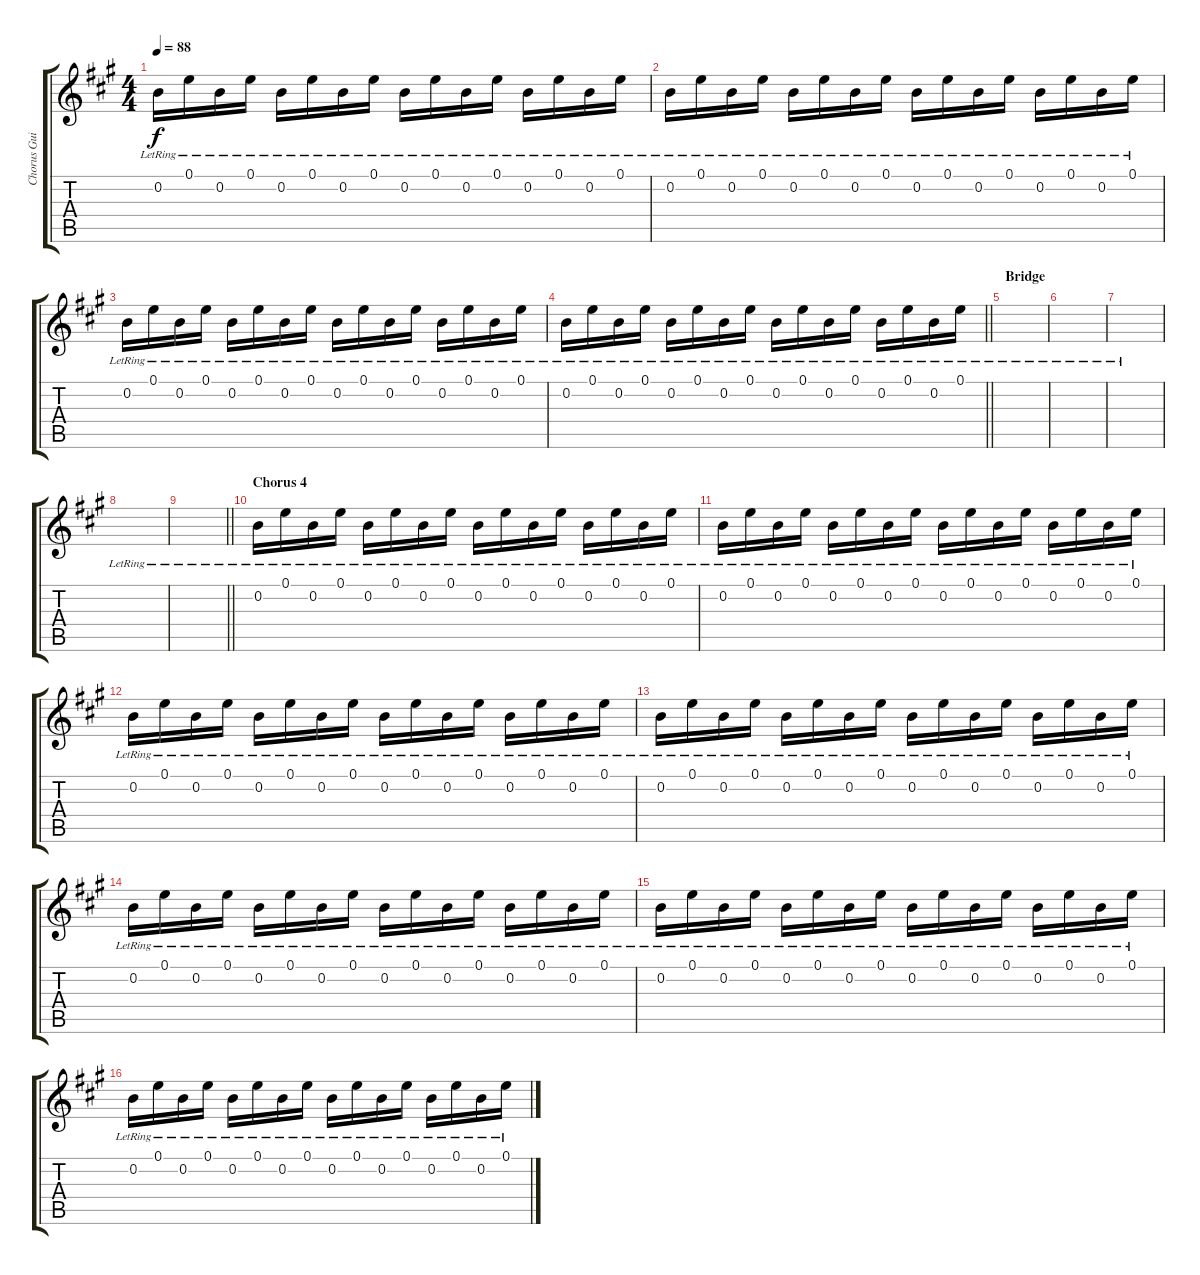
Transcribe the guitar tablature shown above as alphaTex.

\track ("Chorus Guitar" "Chorus Gui") {instrument electricguitarjazz}
\staff {score tabs}
\tuning (E4 B3 G3 D3 A2 E2) {hide}
\ts (4 4)
\tempo 88
\clef g2
\ks a
0.2{lr}.16{dy f} 0.1{lr}.16 0.2{lr}.16 0.1{lr}.16 0.2{lr}.16 0.1{lr}.16 0.2{lr}.16 0.1{lr}.16 0.2{lr}.16 0.1{lr}.16 0.2{lr}.16 0.1{lr}.16 0.2{lr}.16 0.1{lr}.16 0.2{lr}.16 0.1{lr}.16 |
0.2{lr}.16 0.1{lr}.16 0.2{lr}.16 0.1{lr}.16 0.2{lr}.16 0.1{lr}.16 0.2{lr}.16 0.1{lr}.16 0.2{lr}.16 0.1{lr}.16 0.2{lr}.16 0.1{lr}.16 0.2{lr}.16 0.1{lr}.16 0.2{lr}.16 0.1{lr}.16 |
0.2{lr}.16 0.1{lr}.16 0.2{lr}.16 0.1{lr}.16 0.2{lr}.16 0.1{lr}.16 0.2{lr}.16 0.1{lr}.16 0.2{lr}.16 0.1{lr}.16 0.2{lr}.16 0.1{lr}.16 0.2{lr}.16 0.1{lr}.16 0.2{lr}.16 0.1{lr}.16 |
\barLineRight lightlight
0.2{lr}.16 0.1{lr}.16 0.2{lr}.16 0.1{lr}.16 0.2{lr}.16 0.1{lr}.16 0.2{lr}.16 0.1{lr}.16 0.2{lr}.16 0.1{lr}.16 0.2{lr}.16 0.1{lr}.16 0.2{lr}.16 0.1{lr}.16 0.2{lr}.16 0.1{lr}.16 |
\section ("" "Bridge")
|
|
|
|
\barLineRight lightlight
|
\section ("" "Chorus 4")
0.2{lr}.16 0.1{lr}.16 0.2{lr}.16 0.1{lr}.16 0.2{lr}.16 0.1{lr}.16 0.2{lr}.16 0.1{lr}.16 0.2{lr}.16 0.1{lr}.16 0.2{lr}.16 0.1{lr}.16 0.2{lr}.16 0.1{lr}.16 0.2{lr}.16 0.1{lr}.16 |
0.2{lr}.16 0.1{lr}.16 0.2{lr}.16 0.1{lr}.16 0.2{lr}.16 0.1{lr}.16 0.2{lr}.16 0.1{lr}.16 0.2{lr}.16 0.1{lr}.16 0.2{lr}.16 0.1{lr}.16 0.2{lr}.16 0.1{lr}.16 0.2{lr}.16 0.1{lr}.16 |
0.2{lr}.16 0.1{lr}.16 0.2{lr}.16 0.1{lr}.16 0.2{lr}.16 0.1{lr}.16 0.2{lr}.16 0.1{lr}.16 0.2{lr}.16 0.1{lr}.16 0.2{lr}.16 0.1{lr}.16 0.2{lr}.16 0.1{lr}.16 0.2{lr}.16 0.1{lr}.16 |
0.2{lr}.16 0.1{lr}.16 0.2{lr}.16 0.1{lr}.16 0.2{lr}.16 0.1{lr}.16 0.2{lr}.16 0.1{lr}.16 0.2{lr}.16 0.1{lr}.16 0.2{lr}.16 0.1{lr}.16 0.2{lr}.16 0.1{lr}.16 0.2{lr}.16 0.1{lr}.16 |
0.2{lr}.16 0.1{lr}.16 0.2{lr}.16 0.1{lr}.16 0.2{lr}.16 0.1{lr}.16 0.2{lr}.16 0.1{lr}.16 0.2{lr}.16 0.1{lr}.16 0.2{lr}.16 0.1{lr}.16 0.2{lr}.16 0.1{lr}.16 0.2{lr}.16 0.1{lr}.16 |
0.2{lr}.16 0.1{lr}.16 0.2{lr}.16 0.1{lr}.16 0.2{lr}.16 0.1{lr}.16 0.2{lr}.16 0.1{lr}.16 0.2{lr}.16 0.1{lr}.16 0.2{lr}.16 0.1{lr}.16 0.2{lr}.16 0.1{lr}.16 0.2{lr}.16 0.1{lr}.16 |
0.2{lr}.16 0.1{lr}.16 0.2{lr}.16 0.1{lr}.16 0.2{lr}.16 0.1{lr}.16 0.2{lr}.16 0.1{lr}.16 0.2{lr}.16 0.1{lr}.16 0.2{lr}.16 0.1{lr}.16 0.2{lr}.16 0.1{lr}.16 0.2{lr}.16 0.1{lr}.16
